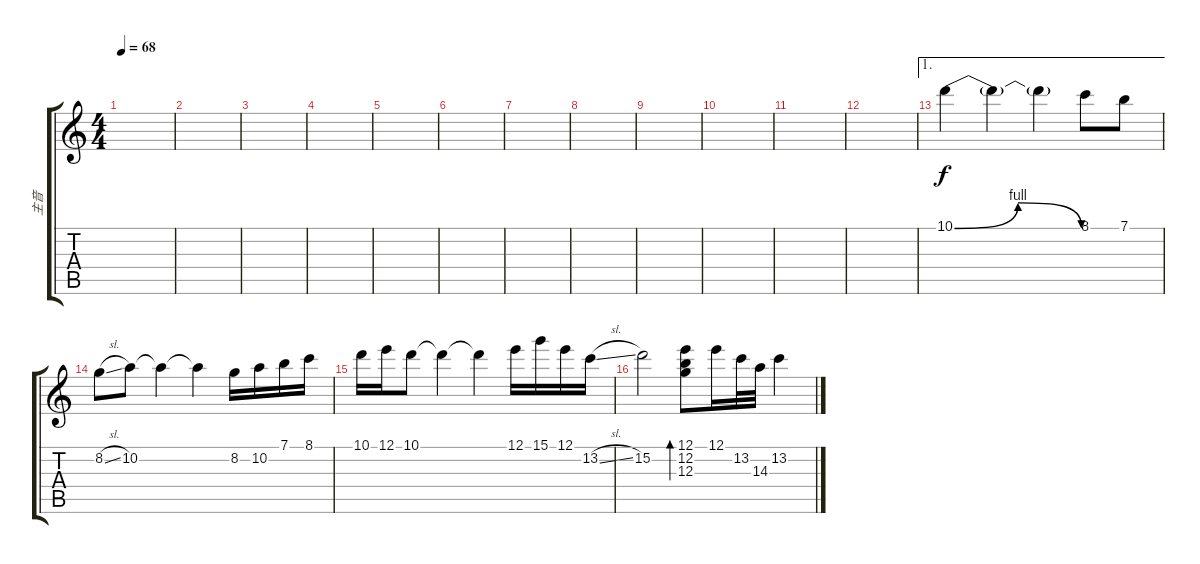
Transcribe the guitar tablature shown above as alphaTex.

\track ("主音" "主音") {instrument distortionguitar}
\staff {score tabs}
\tuning (E4 B3 G3 D3 A2 E2) {hide}
\ts (4 4)
\tempo 68
\clef g2
\ks c
|
|
|
|
|
|
|
|
|
|
|
|
\ae 1
10.1{be (bendrelease 0 0 15 4 45 4 60 0)}.4 10.1{t}.4 10.1{t}.4 8.1.8 7.1.8 |
8.2{sl}.8 10.2.8 10.2{t}.4 10.2{t}.4 8.2.16 10.2.16 7.1.16 8.1.16 |
10.1.16 12.1.16 10.1.8 10.1{t}.4 10.1{t}.4 12.1.16 15.1.16 12.1.16 13.2{sl}.16 |
15.2.2 (12.1 12.2 12.3).8{bd 480} 12.1.16 13.2.32 14.3.32 13.2.4
